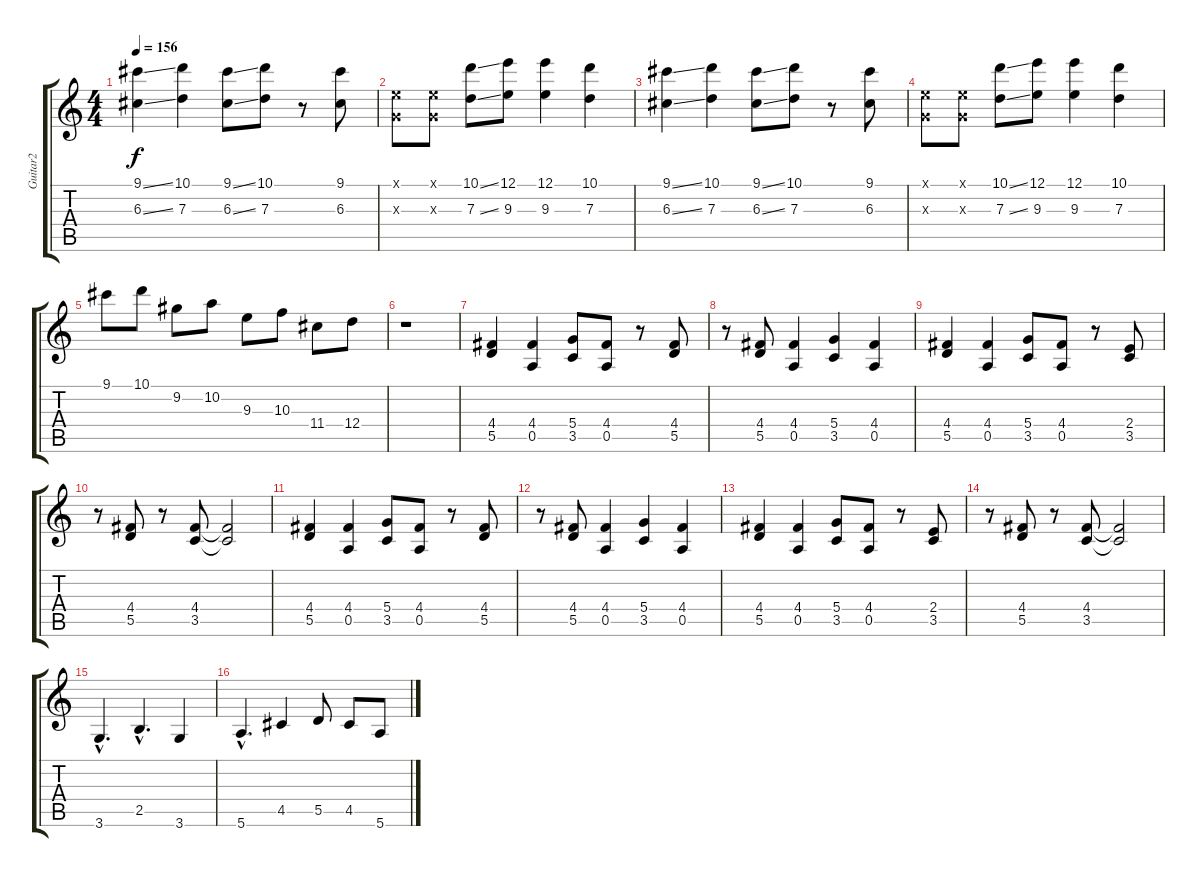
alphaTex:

\track ("Guitar2" "Guitar2") {instrument distortionguitar}
\staff {score tabs}
\tuning (E4 B3 G3 D3 A2 E2) {hide}
\ts (4 4)
\tempo 156
\clef g2
\ks c
(9.1{ss} 6.3{ss}).4{dy f} (10.1 7.3).4 (9.1{ss} 6.3{ss}).8 (10.1 7.3).8 r.8 (9.1 6.3).8 |
(0.1{x} 0.3{x}).8 (0.1{x} 0.3{x}).8 (10.1{ss} 7.3{ss}).8 (12.1 9.3).8 (12.1 9.3).4 (10.1 7.3).4 |
(9.1{ss} 6.3{ss}).4 (10.1 7.3).4 (9.1{ss} 6.3{ss}).8 (10.1 7.3).8 r.8 (9.1 6.3).8 |
(0.1{x} 0.3{x}).8 (0.1{x} 0.3{x}).8 (10.1{ss} 7.3{ss}).8 (12.1 9.3).8 (12.1 9.3).4 (10.1 7.3).4 |
9.1.8 10.1.8 9.2.8 10.2.8 9.3.8 10.3.8 11.4.8 12.4.8 |
r.1 |
(4.4 5.5).4 (4.4 0.5).4 (5.4 3.5).8 (4.4 0.5).8 r.8 (4.4 5.5).8 |
r.8 (4.4 5.5).8 (4.4 0.5).4 (5.4 3.5).4 (4.4 0.5).4 |
(4.4 5.5).4 (4.4 0.5).4 (5.4 3.5).8 (4.4 0.5).8 r.8 (2.4 3.5).8 |
r.8 (4.4 5.5).8 r.8 (4.4 3.5).8 (4.4{t} 3.5{t}).2 |
(4.4 5.5).4 (4.4 0.5).4 (5.4 3.5).8 (4.4 0.5).8 r.8 (4.4 5.5).8 |
r.8 (4.4 5.5).8 (4.4 0.5).4 (5.4 3.5).4 (4.4 0.5).4 |
(4.4 5.5).4 (4.4 0.5).4 (5.4 3.5).8 (4.4 0.5).8 r.8 (2.4 3.5).8 |
r.8 (4.4 5.5).8 r.8 (4.4 3.5).8 (4.4{t} 3.5{t}).2 |
3.6{hac}.4{d} 2.5{hac}.4{d} 3.6.4 |
5.6{hac}.4{d} 4.5.4 5.5.8 4.5.8 5.6.8
